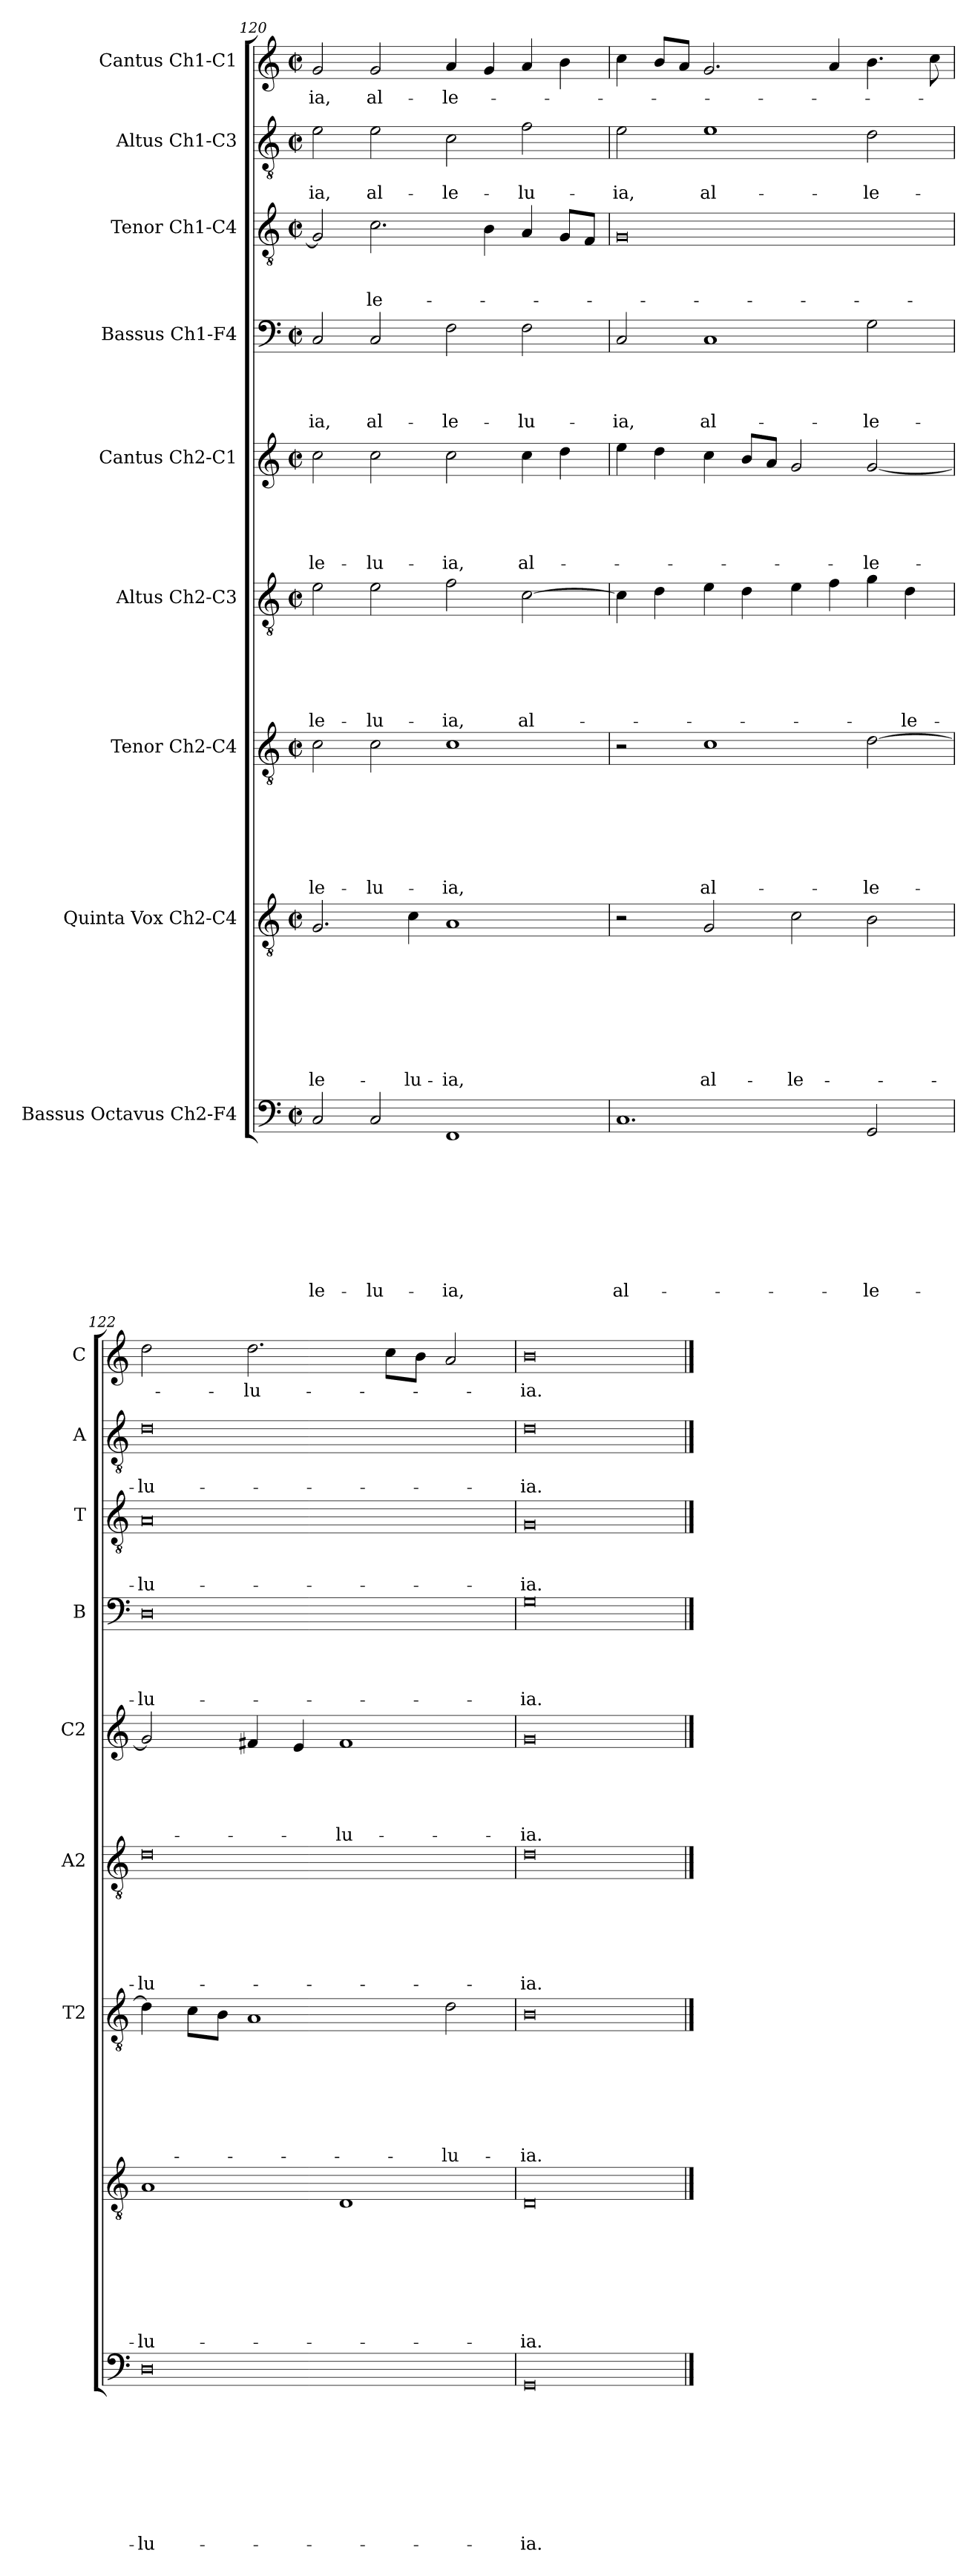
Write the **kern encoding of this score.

**kern	**text	**text	**text	**text	**text	**text	**text	**text	**text	**kern	**text	**text	**text	**text	**text	**text	**text	**text	**kern	**text	**text	**text	**text	**text	**text	**text	**kern	**text	**text	**text	**text	**text	**text	**kern	**text	**text	**text	**text	**text	**kern	**text	**text	**text	**text	**kern	**text	**text	**text	**kern	**text	**text	**kern	**text
*part9	*part9	*part9	*part9	*part9	*part9	*part9	*part9	*part9	*part9	*part8	*part8	*part8	*part8	*part8	*part8	*part8	*part8	*part8	*part7	*part7	*part7	*part7	*part7	*part7	*part7	*part7	*part6	*part6	*part6	*part6	*part6	*part6	*part6	*part5	*part5	*part5	*part5	*part5	*part5	*part4	*part4	*part4	*part4	*part4	*part3	*part3	*part3	*part3	*part2	*part2	*part2	*part1	*part1
*staff9	*staff9	*staff9	*staff9	*staff9	*staff9	*staff9	*staff9	*staff9	*staff9	*staff8	*staff8	*staff8	*staff8	*staff8	*staff8	*staff8	*staff8	*staff8	*staff7	*staff7	*staff7	*staff7	*staff7	*staff7	*staff7	*staff7	*staff6	*staff6	*staff6	*staff6	*staff6	*staff6	*staff6	*staff5	*staff5	*staff5	*staff5	*staff5	*staff5	*staff4	*staff4	*staff4	*staff4	*staff4	*staff3	*staff3	*staff3	*staff3	*staff2	*staff2	*staff2	*staff1	*staff1
*I"Bassus Octavus Ch2-F4	*	*	*	*	*	*	*	*	*	*I"Quinta Vox Ch2-C4	*	*	*	*	*	*	*	*	*I"Tenor Ch2-C4	*	*	*	*	*	*	*	*I"Altus Ch2-C3	*	*	*	*	*	*	*I"Cantus Ch2-C1	*	*	*	*	*	*I"Bassus Ch1-F4	*	*	*	*	*I"Tenor Ch1-C4	*	*	*	*I"Altus Ch1-C3	*	*	*I"Cantus Ch1-C1	*
*	*	*	*	*	*	*	*	*	*	*	*	*	*	*	*	*	*	*	*I'T2	*	*	*	*	*	*	*	*I'A2	*	*	*	*	*	*	*I'C2	*	*	*	*	*	*I'B	*	*	*	*	*I'T	*	*	*	*I'A	*	*	*I'C	*
!!LO:LB:g=z
*clefF4	*	*	*	*	*	*	*	*	*	*clefGv2	*	*	*	*	*	*	*	*	*clefGv2	*	*	*	*	*	*	*	*clefGv2	*	*	*	*	*	*	*clefG2	*	*	*	*	*	*clefF4	*	*	*	*	*clefGv2	*	*	*	*clefGv2	*	*	*clefG2	*
*k[]	*	*	*	*	*	*	*	*	*	*k[]	*	*	*	*	*	*	*	*	*k[]	*	*	*	*	*	*	*	*k[]	*	*	*	*	*	*	*k[]	*	*	*	*	*	*k[]	*	*	*	*	*k[]	*	*	*	*k[]	*	*	*k[]	*
*C:	*	*	*	*	*	*	*	*	*	*C:	*	*	*	*	*	*	*	*	*C:	*	*	*	*	*	*	*	*C:	*	*	*	*	*	*	*C:	*	*	*	*	*	*C:	*	*	*	*	*C:	*	*	*	*C:	*	*	*C:	*
*M2/2	*	*	*	*	*	*	*	*	*	*M2/2	*	*	*	*	*	*	*	*	*M2/2	*	*	*	*	*	*	*	*M2/2	*	*	*	*	*	*	*M2/2	*	*	*	*	*	*M2/2	*	*	*	*	*M2/2	*	*	*	*M2/2	*	*	*M2/2	*
*met(c|)	*	*	*	*	*	*	*	*	*	*met(c|)	*	*	*	*	*	*	*	*	*met(c|)	*	*	*	*	*	*	*	*met(c|)	*	*	*	*	*	*	*met(c|)	*	*	*	*	*	*met(c|)	*	*	*	*	*met(c|)	*	*	*	*met(c|)	*	*	*met(c|)	*
=120	=120	=120	=120	=120	=120	=120	=120	=120	=120	=120	=120	=120	=120	=120	=120	=120	=120	=120	=120	=120	=120	=120	=120	=120	=120	=120	=120	=120	=120	=120	=120	=120	=120	=120	=120	=120	=120	=120	=120	=120	=120	=120	=120	=120	=120	=120	=120	=120	=120	=120	=120	=120	=120
!	!	!	!	!	!	!	!	!	!LO:LY:b	!	!	!	!	!	!	!	!	!LO:LY:b	!	!	!	!	!	!	!	!LO:LY:b	!	!	!	!	!	!	!LO:LY:b	!	!	!	!	!	!LO:LY:b	!	!	!	!	!LO:LY:b	!	!	!	!	!	!	!LO:LY:b	!	!LO:LY:b
2C/	.	.	.	.	.	.	.	.	-le-	2.G/	.	.	.	.	.	.	.	-le-	2c\	.	.	.	.	.	.	-le-	2e\	.	.	.	.	.	-le-	2cc\	.	.	.	.	-le-	2C/	.	.	.	-ia,	2G/]	.	.	.	2e\	.	-ia,	2g/	-ia,
!	!	!	!	!	!	!	!	!	!LO:LY:b	!	!	!	!	!	!	!	!	!	!	!	!	!	!	!	!	!LO:LY:b	!	!	!	!	!	!	!LO:LY:b	!	!	!	!	!	!LO:LY:b	!	!	!	!	!LO:LY:b	!	!	!	!LO:LY:b	!	!	!LO:LY:b	!	!LO:LY:b
2C/	.	.	.	.	.	.	.	.	-lu-	.	.	.	.	.	.	.	.	.	2c\	.	.	.	.	.	.	-lu-	2e\	.	.	.	.	.	-lu-	2cc\	.	.	.	.	-lu-	2C/	.	.	.	al-	2.c\	.	.	-le-	2e\	.	al-	2g/	al-
!	!	!	!	!	!	!	!	!	!	!	!	!	!	!	!	!	!	!LO:LY:b	!	!	!	!	!	!	!	!	!	!	!	!	!	!	!	!	!	!	!	!	!	!	!	!	!	!	!	!	!	!	!	!	!	!	!
.	.	.	.	.	.	.	.	.	.	4c\	.	.	.	.	.	.	.	-lu-	.	.	.	.	.	.	.	.	.	.	.	.	.	.	.	.	.	.	.	.	.	.	.	.	.	.	.	.	.	.	.	.	.	.	.
!	!	!	!	!	!	!	!	!	!LO:LY:b	!	!	!	!	!	!	!	!	!LO:LY:b	!	!	!	!	!	!	!	!LO:LY:b	!	!	!	!	!	!	!LO:LY:b	!	!	!	!	!	!LO:LY:b	!	!	!	!	!LO:LY:b	!	!	!	!	!	!	!LO:LY:b	!	!LO:LY:b
1FF	.	.	.	.	.	.	.	.	-ia,	1A	.	.	.	.	.	.	.	-ia,	1c	.	.	.	.	.	.	-ia,	2f\	.	.	.	.	.	-ia,	2cc\	.	.	.	.	-ia,	2F\	.	.	.	-le-	.	.	.	.	2c\	.	-le-	4a/	-le-
.	.	.	.	.	.	.	.	.	.	.	.	.	.	.	.	.	.	.	.	.	.	.	.	.	.	.	.	.	.	.	.	.	.	.	.	.	.	.	.	.	.	.	.	.	4B\	.	.	.	.	.	.	4g/	.
!	!	!	!	!	!	!	!	!	!	!	!	!	!	!	!	!	!	!	!	!	!	!	!	!	!	!	!	!	!	!	!	!	!LO:LY:b	!	!	!	!	!	!LO:LY:b	!	!	!	!	!LO:LY:b	!	!	!	!	!	!	!LO:LY:b	!	!
.	.	.	.	.	.	.	.	.	.	.	.	.	.	.	.	.	.	.	.	.	.	.	.	.	.	.	[2c\	.	.	.	.	.	al-	4cc\	.	.	.	.	al-	2F\	.	.	.	-lu-	4A/	.	.	.	2f\	.	-lu-	4a/	.
.	.	.	.	.	.	.	.	.	.	.	.	.	.	.	.	.	.	.	.	.	.	.	.	.	.	.	.	.	.	.	.	.	.	4dd\	.	.	.	.	.	.	.	.	.	.	8G/L	.	.	.	.	.	.	4b\	.
.	.	.	.	.	.	.	.	.	.	.	.	.	.	.	.	.	.	.	.	.	.	.	.	.	.	.	.	.	.	.	.	.	.	.	.	.	.	.	.	.	.	.	.	.	8F/J	.	.	.	.	.	.	.	.
=121	=121	=121	=121	=121	=121	=121	=121	=121	=121	=121	=121	=121	=121	=121	=121	=121	=121	=121	=121	=121	=121	=121	=121	=121	=121	=121	=121	=121	=121	=121	=121	=121	=121	=121	=121	=121	=121	=121	=121	=121	=121	=121	=121	=121	=121	=121	=121	=121	=121	=121	=121	=121	=121
!	!	!	!	!	!	!	!	!	!LO:LY:b	!	!	!	!	!	!	!	!	!	!	!	!	!	!	!	!	!	!	!	!	!	!	!	!	!	!	!	!	!	!	!	!	!	!	!LO:LY:b	!	!	!	!	!	!	!LO:LY:b	!	!
1.C	.	.	.	.	.	.	.	.	al-	2r	.	.	.	.	.	.	.	.	2r	.	.	.	.	.	.	.	4c\]	.	.	.	.	.	.	4ee\	.	.	.	.	.	2C/	.	.	.	-ia,	0G	.	.	.	2e\	.	-ia,	4cc\	.
.	.	.	.	.	.	.	.	.	.	.	.	.	.	.	.	.	.	.	.	.	.	.	.	.	.	.	4d\	.	.	.	.	.	.	4dd\	.	.	.	.	.	.	.	.	.	.	.	.	.	.	.	.	.	8b/L	.
.	.	.	.	.	.	.	.	.	.	.	.	.	.	.	.	.	.	.	.	.	.	.	.	.	.	.	.	.	.	.	.	.	.	.	.	.	.	.	.	.	.	.	.	.	.	.	.	.	.	.	.	8a/J	.
!	!	!	!	!	!	!	!	!	!	!	!	!	!	!	!	!	!	!LO:LY:b	!	!	!	!	!	!	!	!LO:LY:b	!	!	!	!	!	!	!	!	!	!	!	!	!	!	!	!	!	!LO:LY:b	!	!	!	!	!	!	!LO:LY:b	!	!
.	.	.	.	.	.	.	.	.	.	2G/	.	.	.	.	.	.	.	al-	1c	.	.	.	.	.	.	al-	4e\	.	.	.	.	.	.	4cc\	.	.	.	.	.	1C	.	.	.	al-	.	.	.	.	1e	.	al-	2.g/	.
.	.	.	.	.	.	.	.	.	.	.	.	.	.	.	.	.	.	.	.	.	.	.	.	.	.	.	4d\	.	.	.	.	.	.	8b/L	.	.	.	.	.	.	.	.	.	.	.	.	.	.	.	.	.	.	.
.	.	.	.	.	.	.	.	.	.	.	.	.	.	.	.	.	.	.	.	.	.	.	.	.	.	.	.	.	.	.	.	.	.	8a/J	.	.	.	.	.	.	.	.	.	.	.	.	.	.	.	.	.	.	.
!	!	!	!	!	!	!	!	!	!	!	!	!	!	!	!	!	!	!LO:LY:b	!	!	!	!	!	!	!	!	!	!	!	!	!	!	!	!	!	!	!	!	!	!	!	!	!	!	!	!	!	!	!	!	!	!	!
.	.	.	.	.	.	.	.	.	.	2c\	.	.	.	.	.	.	.	-le-	.	.	.	.	.	.	.	.	4e\	.	.	.	.	.	.	2g/	.	.	.	.	.	.	.	.	.	.	.	.	.	.	.	.	.	.	.
.	.	.	.	.	.	.	.	.	.	.	.	.	.	.	.	.	.	.	.	.	.	.	.	.	.	.	4f\	.	.	.	.	.	.	.	.	.	.	.	.	.	.	.	.	.	.	.	.	.	.	.	.	4a/	.
!	!	!	!	!	!	!	!	!	!LO:LY:b	!	!	!	!	!	!	!	!	!	!	!	!	!	!	!	!	!LO:LY:b	!	!	!	!	!	!	!	!	!	!	!	!	!LO:LY:b	!	!	!	!	!LO:LY:b	!	!	!	!	!	!	!LO:LY:b	!	!
2GG/	.	.	.	.	.	.	.	.	-le-	2B\	.	.	.	.	.	.	.	.	[2d\	.	.	.	.	.	.	-le-	4g\	.	.	.	.	.	.	[2g/	.	.	.	.	-le-	2G\	.	.	.	-le-	.	.	.	.	2d\	.	-le-	4.b\	.
!	!	!	!	!	!	!	!	!	!	!	!	!	!	!	!	!	!	!	!	!	!	!	!	!	!	!	!	!	!	!	!	!	!LO:LY:b	!	!	!	!	!	!	!	!	!	!	!	!	!	!	!	!	!	!	!	!
.	.	.	.	.	.	.	.	.	.	.	.	.	.	.	.	.	.	.	.	.	.	.	.	.	.	.	4d\	.	.	.	.	.	-le-	.	.	.	.	.	.	.	.	.	.	.	.	.	.	.	.	.	.	.	.
.	.	.	.	.	.	.	.	.	.	.	.	.	.	.	.	.	.	.	.	.	.	.	.	.	.	.	.	.	.	.	.	.	.	.	.	.	.	.	.	.	.	.	.	.	.	.	.	.	.	.	.	8cc\	.
=122	=122	=122	=122	=122	=122	=122	=122	=122	=122	=122	=122	=122	=122	=122	=122	=122	=122	=122	=122	=122	=122	=122	=122	=122	=122	=122	=122	=122	=122	=122	=122	=122	=122	=122	=122	=122	=122	=122	=122	=122	=122	=122	=122	=122	=122	=122	=122	=122	=122	=122	=122	=122	=122
!	!	!	!	!	!	!	!	!	!LO:LY:b	!	!	!	!	!	!	!	!	!LO:LY:b	!	!	!	!	!	!	!	!	!	!	!	!	!	!	!LO:LY:b	!	!	!	!	!	!	!	!	!	!	!LO:LY:b	!	!	!	!LO:LY:b	!	!	!LO:LY:b	!	!
0D	.	.	.	.	.	.	.	.	-lu-	1A	.	.	.	.	.	.	.	-lu-	4d\]	.	.	.	.	.	.	.	0d	.	.	.	.	.	-lu-	2g/]	.	.	.	.	.	0D	.	.	.	-lu-	0A	.	.	-lu-	0d	.	-lu-	2dd\	.
.	.	.	.	.	.	.	.	.	.	.	.	.	.	.	.	.	.	.	8c\L	.	.	.	.	.	.	.	.	.	.	.	.	.	.	.	.	.	.	.	.	.	.	.	.	.	.	.	.	.	.	.	.	.	.
.	.	.	.	.	.	.	.	.	.	.	.	.	.	.	.	.	.	.	8B\J	.	.	.	.	.	.	.	.	.	.	.	.	.	.	.	.	.	.	.	.	.	.	.	.	.	.	.	.	.	.	.	.	.	.
!	!	!	!	!	!	!	!	!	!	!	!	!	!	!	!	!	!	!	!	!	!	!	!	!	!	!	!	!	!	!	!	!	!	!	!	!	!	!	!	!	!	!	!	!	!	!	!	!	!	!	!	!	!LO:LY:b
.	.	.	.	.	.	.	.	.	.	.	.	.	.	.	.	.	.	.	1A	.	.	.	.	.	.	.	.	.	.	.	.	.	.	4f#X/	.	.	.	.	.	.	.	.	.	.	.	.	.	.	.	.	.	2.dd\	-lu-
.	.	.	.	.	.	.	.	.	.	.	.	.	.	.	.	.	.	.	.	.	.	.	.	.	.	.	.	.	.	.	.	.	.	4e/	.	.	.	.	.	.	.	.	.	.	.	.	.	.	.	.	.	.	.
!	!	!	!	!	!	!	!	!	!	!	!	!	!	!	!	!	!	!	!	!	!	!	!	!	!	!	!	!	!	!	!	!	!	!	!	!	!	!	!LO:LY:b	!	!	!	!	!	!	!	!	!	!	!	!	!	!
.	.	.	.	.	.	.	.	.	.	1D	.	.	.	.	.	.	.	.	.	.	.	.	.	.	.	.	.	.	.	.	.	.	.	1f#	.	.	.	.	-lu-	.	.	.	.	.	.	.	.	.	.	.	.	.	.
.	.	.	.	.	.	.	.	.	.	.	.	.	.	.	.	.	.	.	.	.	.	.	.	.	.	.	.	.	.	.	.	.	.	.	.	.	.	.	.	.	.	.	.	.	.	.	.	.	.	.	.	8cc\L	.
.	.	.	.	.	.	.	.	.	.	.	.	.	.	.	.	.	.	.	.	.	.	.	.	.	.	.	.	.	.	.	.	.	.	.	.	.	.	.	.	.	.	.	.	.	.	.	.	.	.	.	.	8b\J	.
!	!	!	!	!	!	!	!	!	!	!	!	!	!	!	!	!	!	!	!	!	!	!	!	!	!	!LO:LY:b	!	!	!	!	!	!	!	!	!	!	!	!	!	!	!	!	!	!	!	!	!	!	!	!	!	!	!
.	.	.	.	.	.	.	.	.	.	.	.	.	.	.	.	.	.	.	2d\	.	.	.	.	.	.	-lu-	.	.	.	.	.	.	.	.	.	.	.	.	.	.	.	.	.	.	.	.	.	.	.	.	.	2a/	.
=123	=123	=123	=123	=123	=123	=123	=123	=123	=123	=123	=123	=123	=123	=123	=123	=123	=123	=123	=123	=123	=123	=123	=123	=123	=123	=123	=123	=123	=123	=123	=123	=123	=123	=123	=123	=123	=123	=123	=123	=123	=123	=123	=123	=123	=123	=123	=123	=123	=123	=123	=123	=123	=123
!	!	!	!	!	!	!	!	!	!LO:LY:b	!	!	!	!	!	!	!	!	!LO:LY:b	!	!	!	!	!	!	!	!LO:LY:b	!	!	!	!	!	!	!LO:LY:b	!	!	!	!	!	!LO:LY:b	!	!	!	!	!LO:LY:b	!	!	!	!LO:LY:b	!	!	!LO:LY:b	!	!LO:LY:b
0GG	.	.	.	.	.	.	.	.	-ia.	0D	.	.	.	.	.	.	.	-ia.	0B	.	.	.	.	.	.	-ia.	0d	.	.	.	.	.	-ia.	0g	.	.	.	.	-ia.	0G	.	.	.	-ia.	0G	.	.	-ia.	0d	.	-ia.	0b	-ia.
==	==	==	==	==	==	==	==	==	==	==	==	==	==	==	==	==	==	==	==	==	==	==	==	==	==	==	==	==	==	==	==	==	==	==	==	==	==	==	==	==	==	==	==	==	==	==	==	==	==	==	==	==	==
*-	*-	*-	*-	*-	*-	*-	*-	*-	*-	*-	*-	*-	*-	*-	*-	*-	*-	*-	*-	*-	*-	*-	*-	*-	*-	*-	*-	*-	*-	*-	*-	*-	*-	*-	*-	*-	*-	*-	*-	*-	*-	*-	*-	*-	*-	*-	*-	*-	*-	*-	*-	*-	*-
